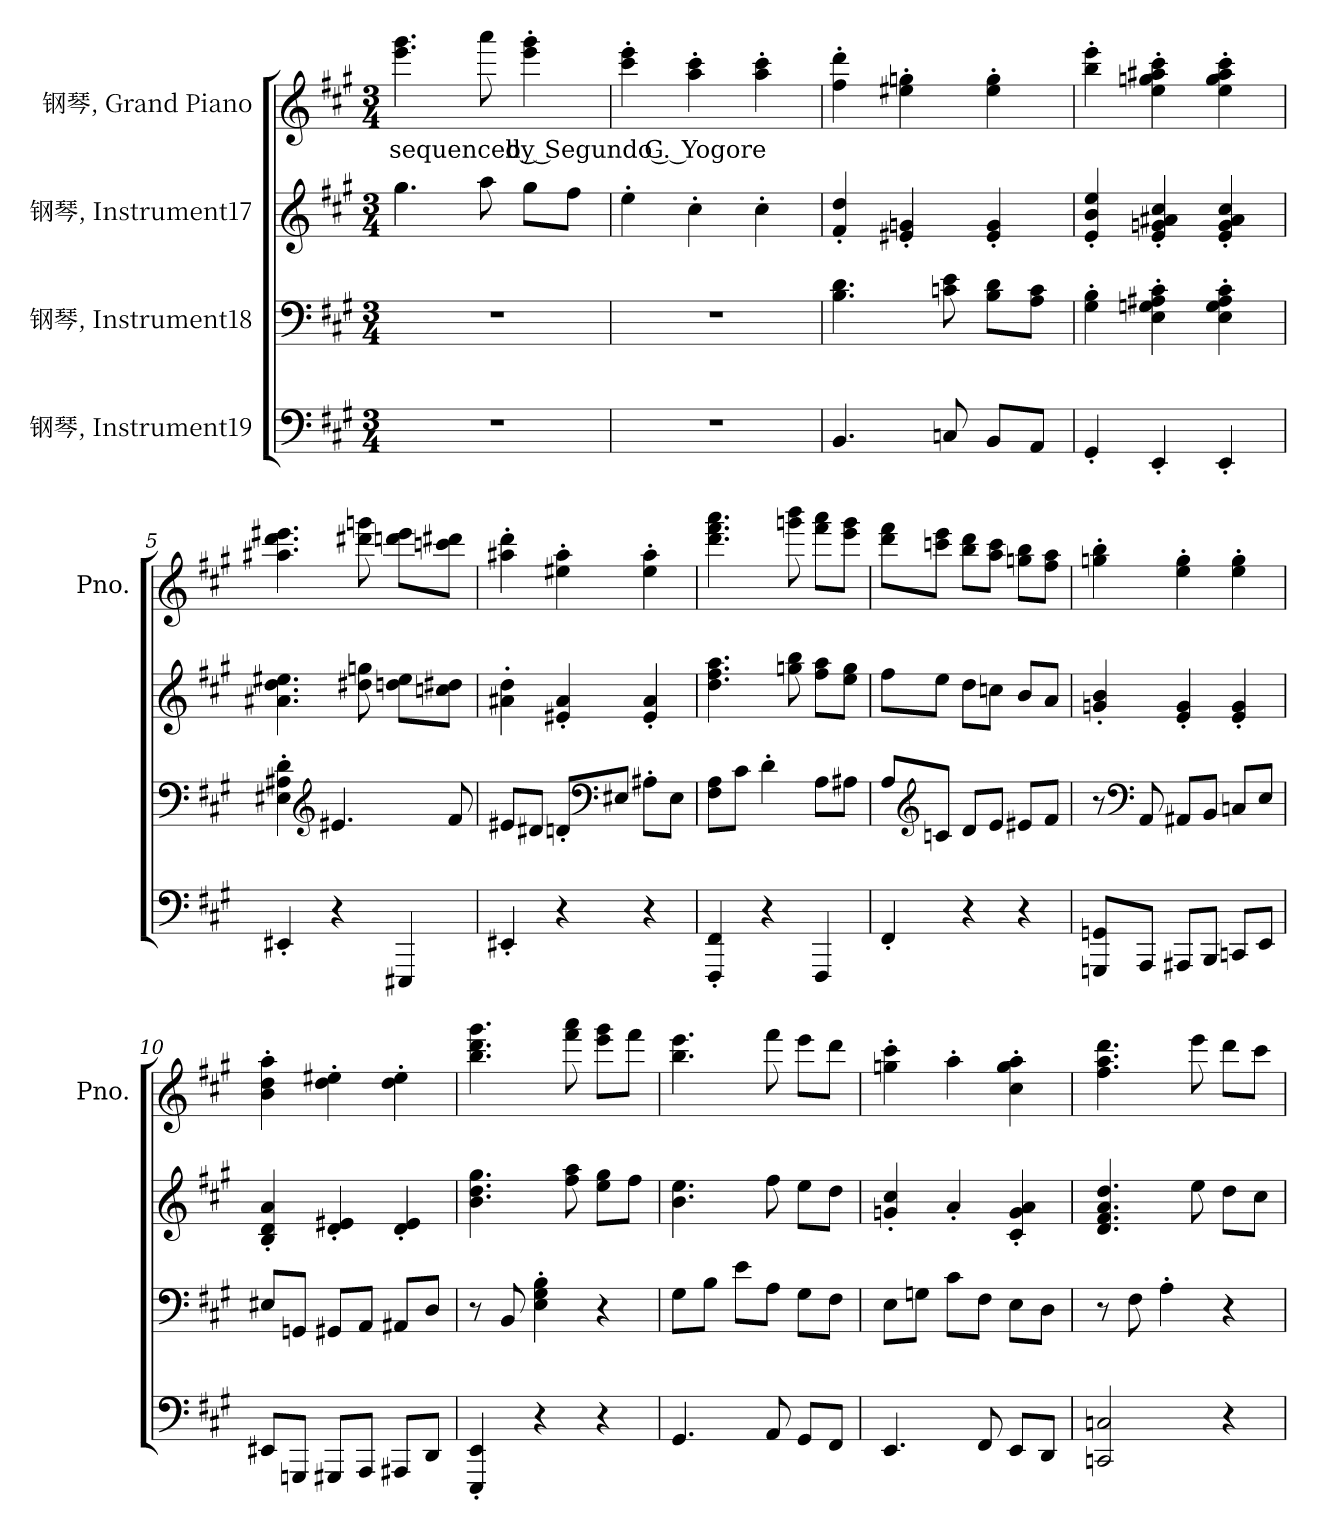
**kern	**kern	**kern	**kern	**text
*part4	*part3	*part2	*part1	*part1
*staff4	*staff3	*staff2	*staff1	*staff1
*I"钢琴, Instrument19	*I"钢琴, Instrument18	*I"钢琴, Instrument17	*I"钢琴, Grand Piano	*
*	*	*	*I'Pno.	*
*clefF4	*clefF4	*clefG2	*clefG2	*
*k[f#c#g#]	*k[f#c#g#]	*k[f#c#g#]	*k[f#c#g#]	*
*M3/4	*M3/4	*M3/4	*M3/4	*
*MM175	*MM175	*MM175	*MM175	*
=1	=1	=1	=1	=1
2.r	2.r	4.gg#\	4.eee\ 4.ggg#\	sequenced by Segundo G. Yogore
.	.	8aa\	8aaa\	.
.	.	8gg#\L	4eee\' 4ggg#\'	.
.	.	8ff#\J	.	.
=2	=2	=2	=2	=2
2.r	2.r	4ee'\	4ccc#\' 4eee\'	.
.	.	4cc#'\	4aa\' 4ccc#\'	.
.	.	4cc#'\	4aa\' 4ccc#\'	.
=3	=3	=3	=3	=3
4.BB/	4.B\ 4.d\	4f#/' 4dd/'	4ff#\' 4ddd\'	.
.	.	4e#X/' 4gn/'	4ee#X\' 4ggn\'	.
8Cn/	8cn\ 8e\	.	.	.
8BB/L	8B\ 8d\L	4e#/' 4g/'	4ee#\' 4gg\'	.
8AA/J	8A\ 8c\J	.	.	.
!!LO:LB:g=z
=4	=4	=4	=4	=4
4GG#'/	4G#\' 4B\'	4e/' 4b/' 4ee/'	4bb\' 4eee\'	.
4EE'/	4E\' 4Gn\' 4A#X\' 4c#\'	4e/' 4gn/' 4a#X/' 4cc#/'	4ee\' 4ggn\' 4aa#X\' 4ccc#\'	.
4EE'/	4E\' 4G\' 4A#\' 4c#\'	4e/' 4g/' 4a#/' 4cc#/'	4ee\' 4gg\' 4aa#\' 4ccc#\'	.
=5	=5	=5	=5	=5
4EE#X'/	4E#X\' 4A#X\' 4d\'	4.a#X\ 4.dd\ 4.ee#X\	4.aa#X\ 4.ddd\ 4.eee#X\	.
*	*clefG2	*	*	*
4r	4.e#X/	.	.	.
.	.	8dd#X\ 8ggn\	8ddd#X\ 8gggn\	.
4EEE#X/	.	8ddn\ 8ee#\L	8dddn\ 8eee#\L	.
.	8f#/	8ccn\ 8dd#X\J	8cccn\ 8ddd#X\J	.
=6	=6	=6	=6	=6
4EE#X'/	8e#X/L	4a#X\' 4dd\'	4aa#X\' 4ddd\'	.
.	8d#X/J	.	.	.
4r	8dn'/L	4e#X/' 4a#/'	4ee#X\' 4aa#\'	.
*	*clefF4	*	*	*
.	8E#X/J	.	.	.
4r	8A#X'\L	4e#/' 4a#/'	4ee#\' 4aa#\'	.
.	8E#\J	.	.	.
=7	=7	=7	=7	=7
4FFF#/' 4FF#/'	8F#\ 8A\L	4.dd\ 4.ff#\ 4.aa\	4.ddd\ 4.fff#\ 4.aaa\	.
.	8c#\J	.	.	.
4r	4d'\	.	.	.
.	.	8ggn\ 8bb\	8gggn\ 8bbb\	.
4FFF#/	8A\L	8ff#\ 8aa\L	8fff#\ 8aaa\L	.
.	8A#X\J	8ee\ 8gg\J	8eee\ 8ggg\J	.
!!LO:LB:g=z
=8	=8	=8	=8	=8
4FF#'/	8A/L	8ff#\L	8ddd\ 8fff#\L	.
*	*clefG2	*	*	*
.	8cn/J	8ee\J	8cccn\ 8eee\J	.
4r	8d/L	8dd\L	8bb\ 8ddd\L	.
.	8e/J	8ccn\J	8aa\ 8ccc\J	.
4r	8e#X/L	8b/L	8ggn\ 8bb\L	.
.	8f#/J	8a/J	8ff#\ 8aa\J	.
=9	=9	=9	=9	=9
8GGGn/ 8GGn/L	8r	4gn/' 4b/'	4ggn\' 4bb\'	.
*	*clefF4	*	*	*
8AAA/J	8AA/	.	.	.
8AAA#X/L	8AA#X/L	4e/' 4g/'	4ee\' 4gg\'	.
8BBB/J	8BB/J	.	.	.
8CCn/L	8Cn/L	4e/' 4g/'	4ee\' 4gg\'	.
8EE/J	8E/J	.	.	.
=10	=10	=10	=10	=10
8EE#X/L	8E#X/L	4B/' 4d/' 4a/'	4b\' 4dd\' 4aa\'	.
8GGGn/J	8GGn/J	.	.	.
8GGG#X/L	8GG#X/L	4d/' 4e#X/'	4dd\' 4ee#X\'	.
8AAA/J	8AA/J	.	.	.
8AAA#X/L	8AA#X/L	4d/' 4e#/'	4dd\' 4ee#\'	.
8DD/J	8D/J	.	.	.
=11	=11	=11	=11	=11
4EEE/' 4EE/'	8r	4.b\ 4.dd\ 4.gg#\	4.bb\ 4.ddd\ 4.ggg#\	.
.	8BB/	.	.	.
4r	4E\' 4G#\' 4B\'	.	.	.
.	.	8ff#\ 8aa\	8fff#\ 8aaa\	.
4r	4r	8ee\ 8gg#\L	8eee\ 8ggg#\L	.
.	.	8ff#\J	8fff#\J	.
!!LO:PB:g=z
=12	=12	=12	=12	=12
4.GG#/	8G#\L	4.b\ 4.ee\	4.bb\ 4.eee\	.
.	8B\J	.	.	.
.	8e\L	.	.	.
8AA/	8A\J	8ff#\	8fff#\	.
8GG#/L	8G#\L	8ee\L	8eee\L	.
8FF#/J	8F#\J	8dd\J	8ddd\J	.
=13	=13	=13	=13	=13
4.EE/	8E\L	4gn/' 4cc#/'	4ggn\' 4ccc#\'	.
.	8Gn\J	.	.	.
.	8c#\L	4a'/	4aa'\	.
8FF#/	8F#\J	.	.	.
8EE/L	8E\L	4c#/' 4g/' 4a/'	4cc#\' 4gg\' 4aa\'	.
8DD/J	8D\J	.	.	.
=14	=14	=14	=14	=14
2CCn/ 2Cn/	8r	4.d/ 4.f#/ 4.a/ 4.dd/	4.ff#\ 4.aa\ 4.ddd\	.
.	8F#\	.	.	.
.	4A'\	.	.	.
.	.	8ee\	8eee\	.
4r	4r	8dd\L	8ddd\L	.
.	.	8cc#\J	8ccc#\J	.
=	=	=	=	=
*-	*-	*-	*-	*-
